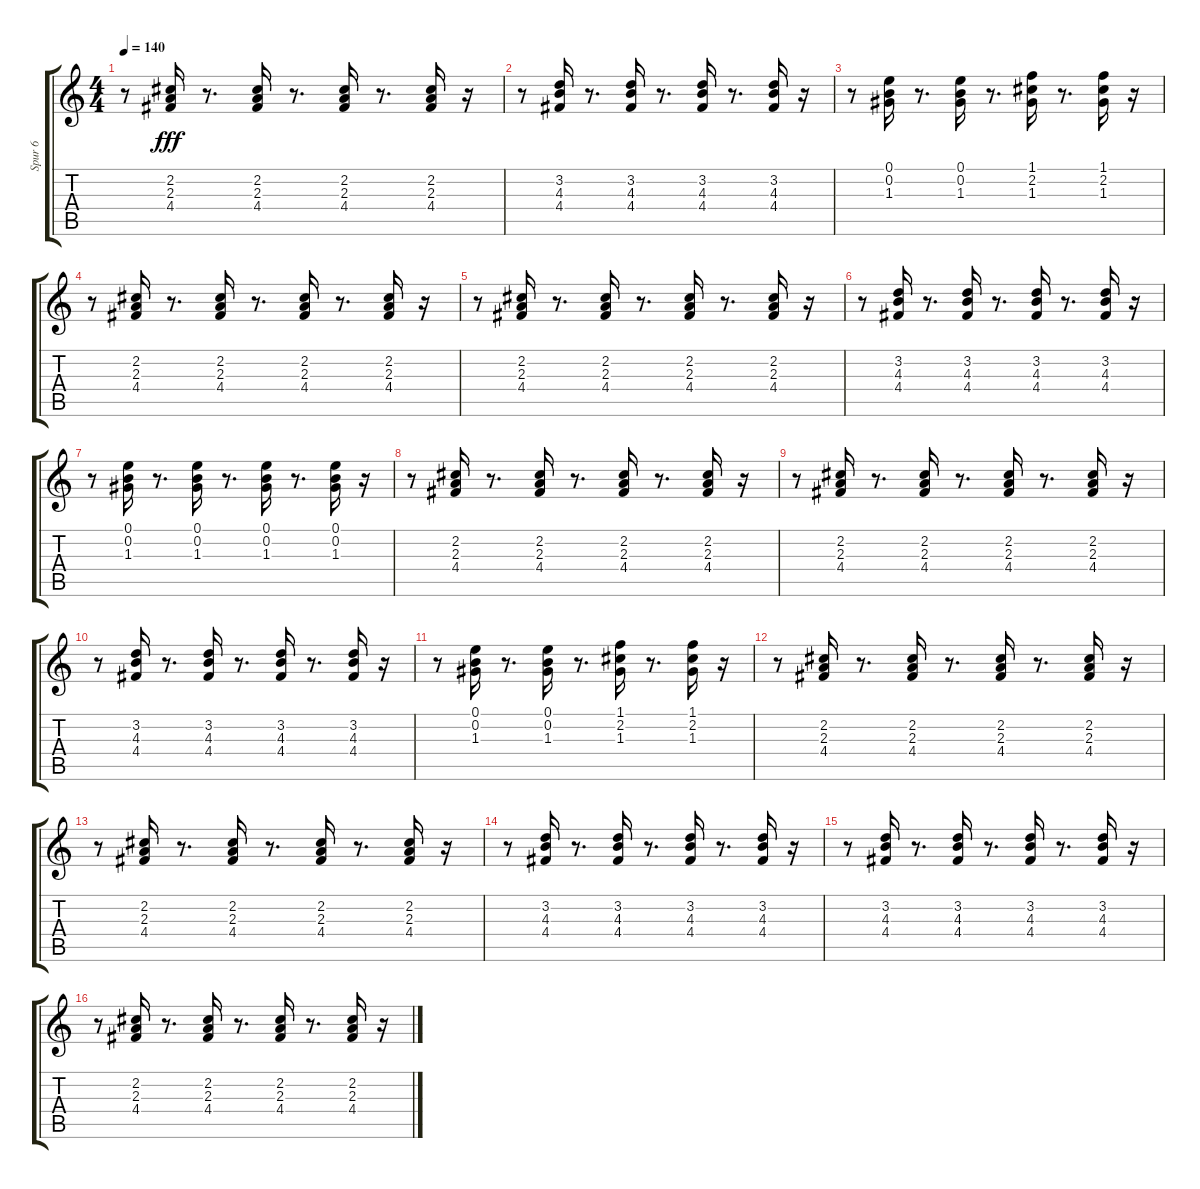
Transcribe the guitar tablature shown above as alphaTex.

\track ("Spur 6" "Spur 6") {instrument electricguitarclean}
\staff {score tabs}
\tuning (E4 B3 G3 D3 A2 E2) {hide}
\ts (4 4)
\tempo 140
\clef g2
\ks c
r.8{dy fff} (2.2 2.3 4.4).16 r.8{d} (2.2 2.3 4.4).16 r.8{d} (2.2 2.3 4.4).16 r.8{d} (2.2 2.3 4.4).16 r.16 |
r.8 (3.2 4.3 4.4).16 r.8{d} (3.2 4.3 4.4).16 r.8{d} (3.2 4.3 4.4).16 r.8{d} (3.2 4.3 4.4).16 r.16 |
r.8 (0.1 0.2 1.3).16 r.8{d} (0.1 0.2 1.3).16 r.8{d} (1.1 2.2 1.3).16 r.8{d} (1.1 2.2 1.3).16 r.16 |
r.8 (2.2 2.3 4.4).16 r.8{d} (2.2 2.3 4.4).16 r.8{d} (2.2 2.3 4.4).16 r.8{d} (2.2 2.3 4.4).16 r.16 |
r.8 (2.2 2.3 4.4).16 r.8{d} (2.2 2.3 4.4).16 r.8{d} (2.2 2.3 4.4).16 r.8{d} (2.2 2.3 4.4).16 r.16 |
r.8 (3.2 4.3 4.4).16 r.8{d} (3.2 4.3 4.4).16 r.8{d} (3.2 4.3 4.4).16 r.8{d} (3.2 4.3 4.4).16 r.16 |
r.8 (0.1 0.2 1.3).16 r.8{d} (0.1 0.2 1.3).16 r.8{d} (0.1 0.2 1.3).16 r.8{d} (0.1 0.2 1.3).16 r.16 |
r.8 (2.2 2.3 4.4).16 r.8{d} (2.2 2.3 4.4).16 r.8{d} (2.2 2.3 4.4).16 r.8{d} (2.2 2.3 4.4).16 r.16 |
r.8 (2.2 2.3 4.4).16 r.8{d} (2.2 2.3 4.4).16 r.8{d} (2.2 2.3 4.4).16 r.8{d} (2.2 2.3 4.4).16 r.16 |
r.8 (3.2 4.3 4.4).16 r.8{d} (3.2 4.3 4.4).16 r.8{d} (3.2 4.3 4.4).16 r.8{d} (3.2 4.3 4.4).16 r.16 |
r.8 (0.1 0.2 1.3).16 r.8{d} (0.1 0.2 1.3).16 r.8{d} (1.1 2.2 1.3).16 r.8{d} (1.1 2.2 1.3).16 r.16 |
r.8 (2.2 2.3 4.4).16 r.8{d} (2.2 2.3 4.4).16 r.8{d} (2.2 2.3 4.4).16 r.8{d} (2.2 2.3 4.4).16 r.16 |
r.8 (2.2 2.3 4.4).16 r.8{d} (2.2 2.3 4.4).16 r.8{d} (2.2 2.3 4.4).16 r.8{d} (2.2 2.3 4.4).16 r.16 |
r.8 (3.2 4.3 4.4).16 r.8{d} (3.2 4.3 4.4).16 r.8{d} (3.2 4.3 4.4).16 r.8{d} (3.2 4.3 4.4).16 r.16 |
r.8 (3.2 4.3 4.4).16 r.8{d} (3.2 4.3 4.4).16 r.8{d} (3.2 4.3 4.4).16 r.8{d} (3.2 4.3 4.4).16 r.16 |
r.8 (2.2 2.3 4.4).16 r.8{d} (2.2 2.3 4.4).16 r.8{d} (2.2 2.3 4.4).16 r.8{d} (2.2 2.3 4.4).16 r.16
